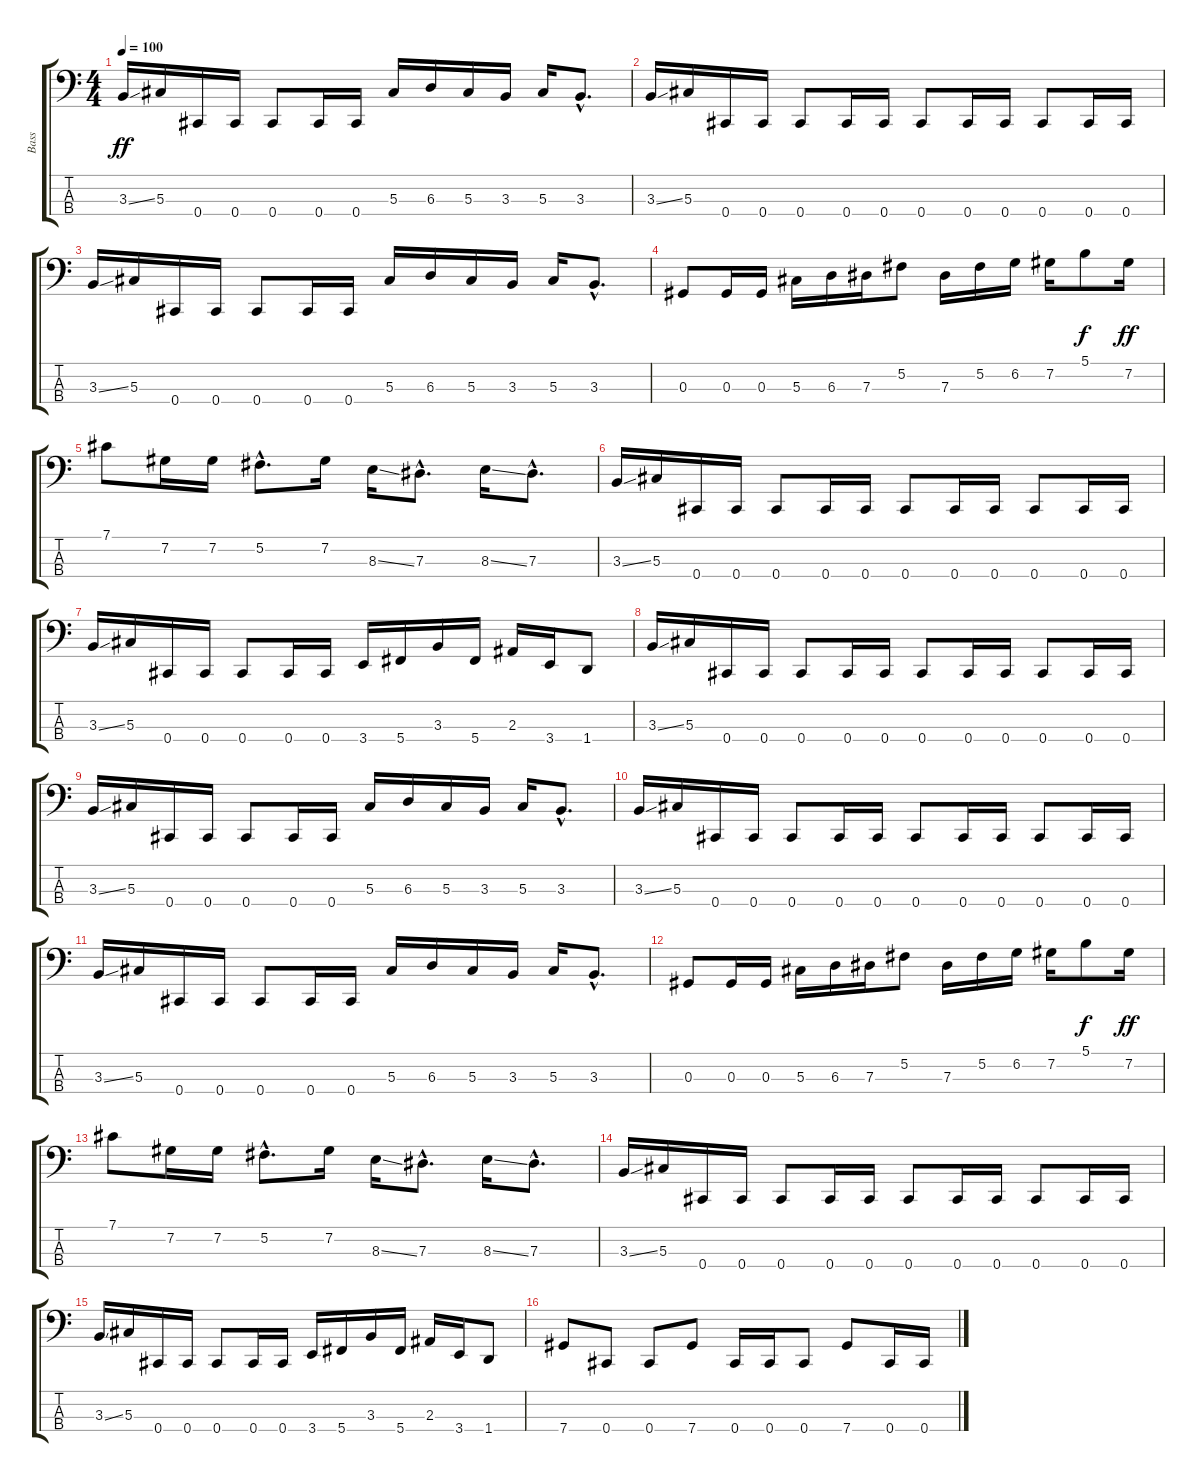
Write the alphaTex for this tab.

\track ("Bass" "Bass") {instrument electricbasspick}
\staff {score tabs}
\tuning (Gb2 Db2 Ab1 Db1) {hide}
\ts (4 4)
\tempo 100
\clef f4
\ks c
3.3{ss}.16{dy ff} 5.3.16 0.4.16 0.4.16 0.4.8 0.4.16 0.4.16 5.3.16 6.3.16 5.3.16 3.3.16 5.3.16 3.3{hac}.8{d} |
3.3{ss}.16 5.3.16 0.4.16 0.4.16 0.4.8 0.4.16 0.4.16 0.4.8 0.4.16 0.4.16 0.4.8 0.4.16 0.4.16 |
3.3{ss}.16 5.3.16 0.4.16 0.4.16 0.4.8 0.4.16 0.4.16 5.3.16 6.3.16 5.3.16 3.3.16 5.3.16 3.3{hac}.8{d} |
0.3.8 0.3.16 0.3.16 5.3.16 6.3.16 7.3.16 5.2.8 7.3.16 5.2.16 6.2.16 7.2.16 5.1.8{dy f} 7.2.16{dy ff} |
7.1.8 7.2.16 7.2.16 5.2{hac}.8{d} 7.2.16 8.3{ss}.16 7.3{hac}.8{d} 8.3{ss}.16 7.3{hac}.8{d} |
3.3{ss}.16 5.3.16 0.4.16 0.4.16 0.4.8 0.4.16 0.4.16 0.4.8 0.4.16 0.4.16 0.4.8 0.4.16 0.4.16 |
3.3{ss}.16 5.3.16 0.4.16 0.4.16 0.4.8 0.4.16 0.4.16 3.4.16 5.4.16 3.3.16 5.4.16 2.3.16 3.4.16 1.4.8 |
3.3{ss}.16 5.3.16 0.4.16 0.4.16 0.4.8 0.4.16 0.4.16 0.4.8 0.4.16 0.4.16 0.4.8 0.4.16 0.4.16 |
3.3{ss}.16 5.3.16 0.4.16 0.4.16 0.4.8 0.4.16 0.4.16 5.3.16 6.3.16 5.3.16 3.3.16 5.3.16 3.3{hac}.8{d} |
3.3{ss}.16 5.3.16 0.4.16 0.4.16 0.4.8 0.4.16 0.4.16 0.4.8 0.4.16 0.4.16 0.4.8 0.4.16 0.4.16 |
3.3{ss}.16 5.3.16 0.4.16 0.4.16 0.4.8 0.4.16 0.4.16 5.3.16 6.3.16 5.3.16 3.3.16 5.3.16 3.3{hac}.8{d} |
0.3.8 0.3.16 0.3.16 5.3.16 6.3.16 7.3.16 5.2.8 7.3.16 5.2.16 6.2.16 7.2.16 5.1.8{dy f} 7.2.16{dy ff} |
7.1.8 7.2.16 7.2.16 5.2{hac}.8{d} 7.2.16 8.3{ss}.16 7.3{hac}.8{d} 8.3{ss}.16 7.3{hac}.8{d} |
3.3{ss}.16 5.3.16 0.4.16 0.4.16 0.4.8 0.4.16 0.4.16 0.4.8 0.4.16 0.4.16 0.4.8 0.4.16 0.4.16 |
3.3{ss}.16 5.3.16 0.4.16 0.4.16 0.4.8 0.4.16 0.4.16 3.4.16 5.4.16 3.3.16 5.4.16 2.3.16 3.4.16 1.4.8 |
7.4.8 0.4.8 0.4.8 7.4.8 0.4.16 0.4.16 0.4.8 7.4.8 0.4.16 0.4.16
